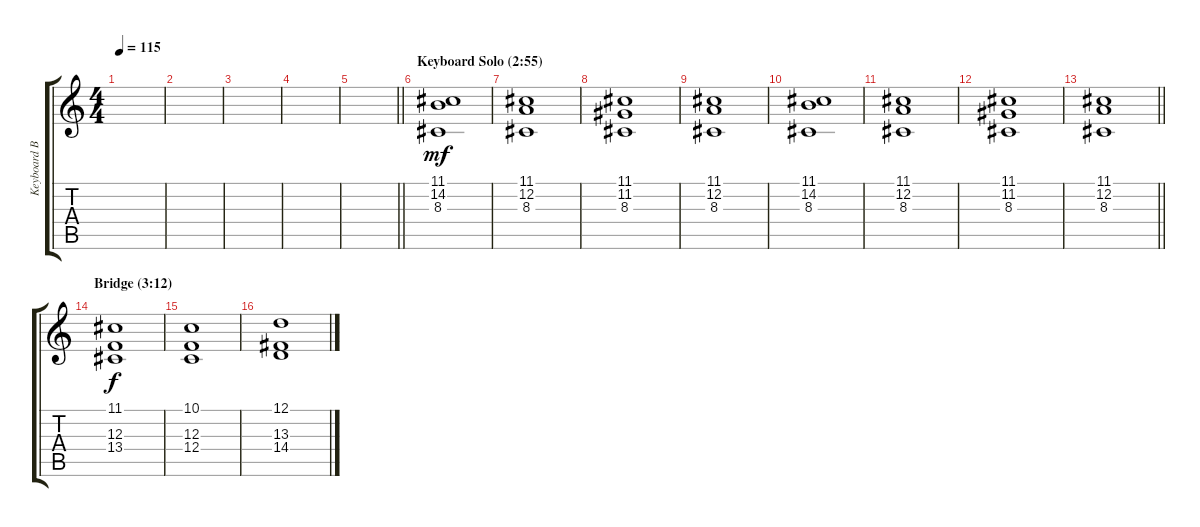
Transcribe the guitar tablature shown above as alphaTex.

\track ("Keyboard Background" "Keyboard B") {instrument choiraahs}
\staff {score tabs}
\tuning (D4 A3 F3 C3 G2 D2) {hide}
\ts (4 4)
\tempo 115
\clef g2
\ks c
|
|
|
|
\barLineRight lightlight
|
\section ("" "Keyboard Solo (2:55)")
(11.1 14.2 8.3).1{dy mf} |
(11.1 12.2 8.3).1 |
(11.1 11.2 8.3).1 |
(11.1 12.2 8.3).1 |
(11.1 14.2 8.3).1 |
(11.1 12.2 8.3).1 |
(11.1 11.2 8.3).1 |
\barLineRight lightlight
(11.1 12.2 8.3).1 |
\section ("" "Bridge (3:12)")
(11.1 12.3 13.4).1{dy f} |
(10.1 12.3 12.4).1 |
(12.1 13.3 14.4).1
